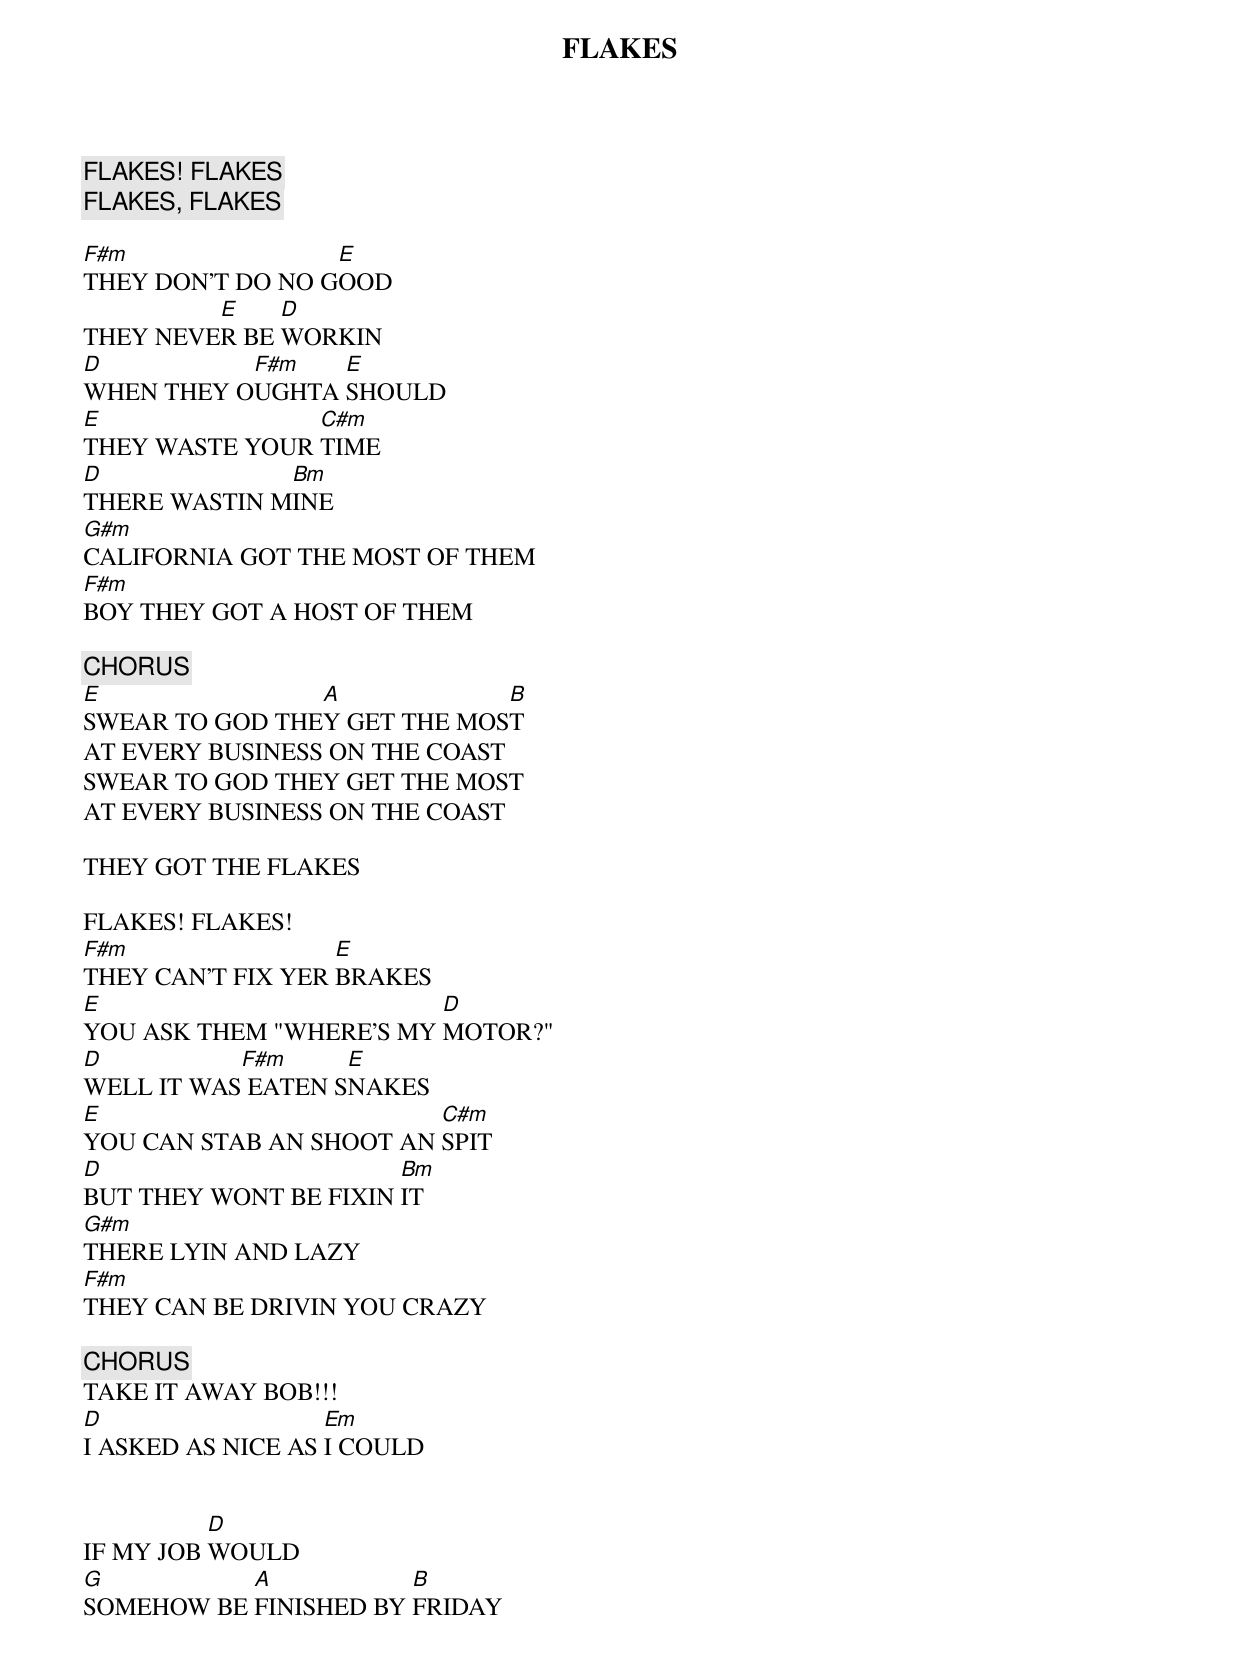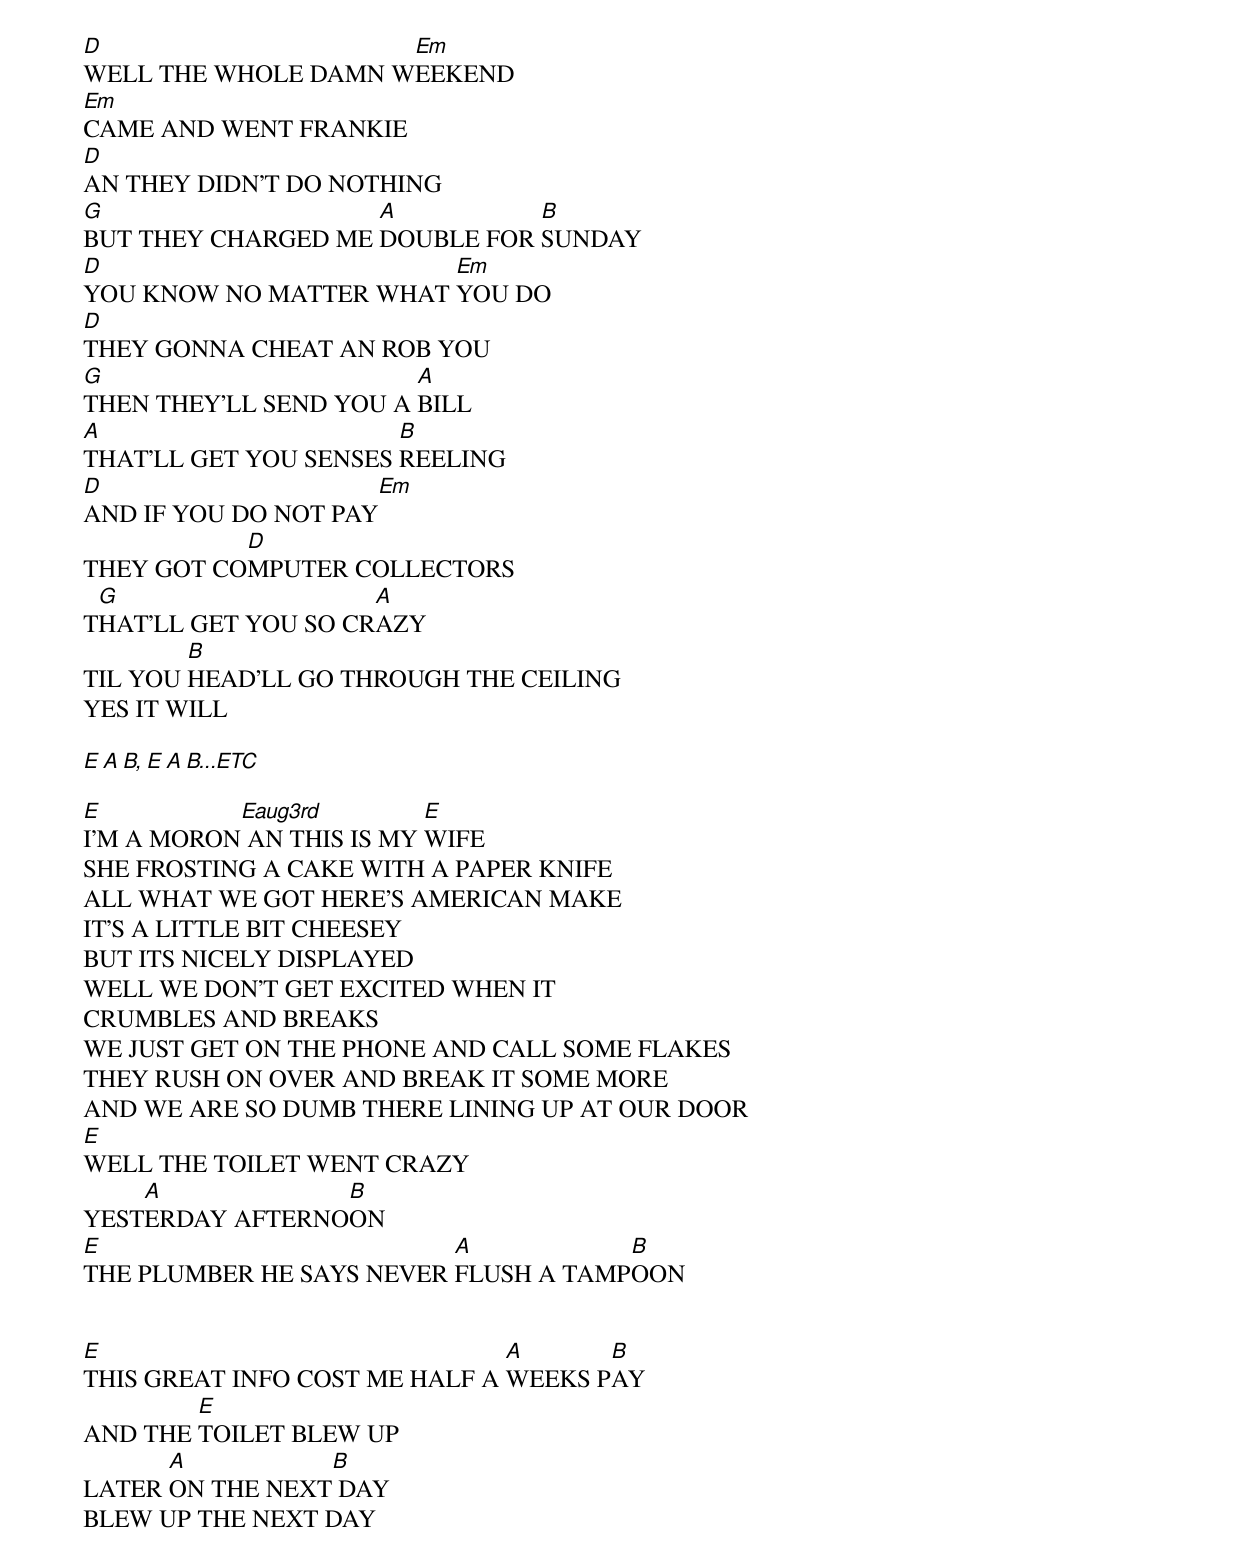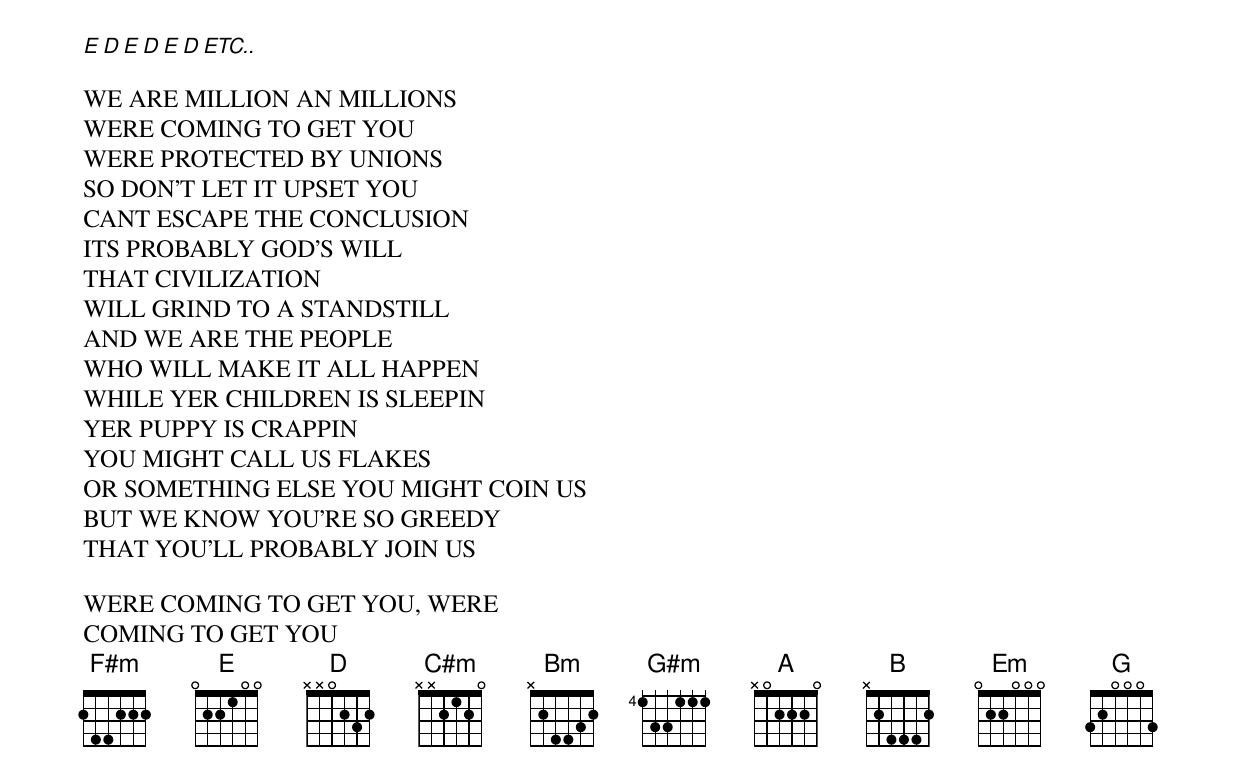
FLAKES

FLAKES! FLAKES
FLAKES, FLAKES

F#m               E
THEY DON'T DO NO GOOD
         E    D
THEY NEVER BE WORKIN
D          F#m   E
WHEN THEY OUGHTA SHOULD
E               C#m
THEY WASTE YOUR TIME
D             Bm
THERE WASTIN MINE
G#m
CALIFORNIA GOT THE MOST OF THEM
F#m
BOY THEY GOT A HOST OF THEM

[CHORUS]
E               A            B
SWEAR TO GOD THEY GET THE MOST
AT EVERY BUSINESS ON THE COAST
SWEAR TO GOD THEY GET THE MOST
AT EVERY BUSINESS ON THE COAST

THEY GOT THE FLAKES

FLAKES! FLAKES!
F#m                E
THEY CAN'T FIX YER BRAKES
E                        D
YOU ASK THEM "WHERE'S MY MOTOR?"
D          F#m     E
WELL IT WAS EATEN SNAKES
E                        C#m
YOU CAN STAB AN SHOOT AN SPIT
D                      Bm
BUT THEY WONT BE FIXIN IT
G#m
THERE LYIN AND LAZY
F#m
THEY CAN BE DRIVIN YOU CRAZY

[CHORUS]
TAKE IT AWAY BOB!!!
D                  Em
I ASKED AS NICE AS I COULD


          D
IF MY JOB WOULD
G          A           B
SOMEHOW BE FINISHED BY FRIDAY
D                    Em
WELL THE WHOLE DAMN WEEKEND
Em
CAME AND WENT FRANKIE
D
AN THEY DIDN'T DO NOTHING
G                   A          B
BUT THEY CHARGED ME DOUBLE FOR SUNDAY
D                       Em
YOU KNOW NO MATTER WHAT YOU DO
D
THEY GONNA CHEAT AN ROB YOU
G                       A
THEN THEY'LL SEND YOU A BILL
A                      B
THAT'LL GET YOU SENSES REELING
D                        Em
AND IF YOU DO NOT PAY
           D
THEY GOT COMPUTER COLLECTORS
 G                   A
THAT'LL GET YOU SO CRAZY
        B
TIL YOU HEAD'LL GO THROUGH THE CEILING
YES IT WILL

E  A  B,  E  A B...ETC

E          Eaug3rd        E
I'M A MORON AN THIS IS MY WIFE
SHE FROSTING A CAKE WITH A PAPER KNIFE
ALL WHAT WE GOT HERE'S AMERICAN MAKE
IT'S A LITTLE BIT CHEESEY
BUT ITS NICELY DISPLAYED
WELL WE DON'T GET EXCITED WHEN IT
CRUMBLES AND BREAKS
WE JUST GET ON THE PHONE AND CALL SOME FLAKES
THEY RUSH ON OVER AND BREAK IT SOME MORE
AND WE ARE SO DUMB THERE LINING UP AT OUR DOOR
E
WELL THE TOILET WENT CRAZY
    A            B
YESTERDAY AFTERNOON
E                         A           B
THE PLUMBER HE SAYS NEVER FLUSH A TAMPOON


E                              A      B
THIS GREAT INFO COST ME HALF A WEEKS PAY
        E
AND THE TOILET BLEW UP
      A          B
LATER ON THE NEXT DAY
BLEW UP THE NEXT DAY

E D E D E D ETC..

WE ARE MILLION AN MILLIONS
WERE COMING TO GET YOU
WERE PROTECTED BY UNIONS
SO DON'T LET IT UPSET YOU
CANT ESCAPE THE CONCLUSION
ITS PROBABLY GOD'S WILL
THAT CIVILIZATION
WILL GRIND TO A STANDSTILL
AND WE ARE THE PEOPLE
WHO WILL MAKE IT ALL HAPPEN
WHILE YER CHILDREN IS SLEEPIN
YER PUPPY IS CRAPPIN
YOU MIGHT CALL US FLAKES
OR SOMETHING ELSE YOU MIGHT COIN US
BUT WE KNOW YOU'RE SO GREEDY
THAT YOU'LL PROBABLY JOIN US

WERE COMING TO GET YOU, WERE
COMING TO GET YOU
